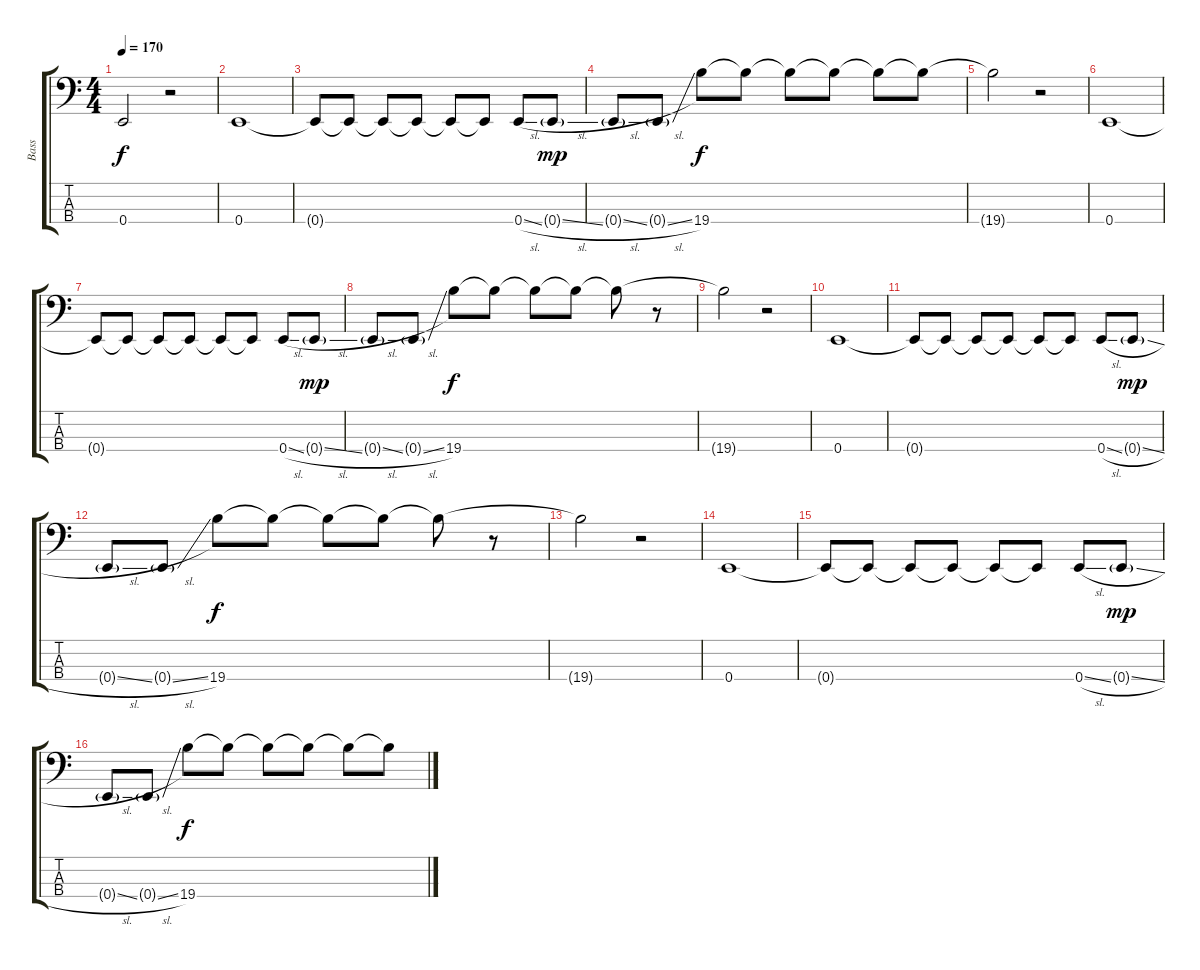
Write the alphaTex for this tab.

\track ("Bass" "Bass") {instrument electricbassfinger}
\staff {score tabs}
\tuning (G2 D2 A1 E1) {hide}
\ts (4 4)
\tempo 170
\clef f4
\ks c
0.4{t}.2{dy f} r.2 |
0.4.1 |
0.4{t}.8 0.4{t}.8 0.4{t}.8 0.4{t}.8 0.4{t}.8 0.4{t}.8 0.4{sl}.8 0.4{sl g}.8{dy mp} |
0.4{sl g}.8 0.4{sl g}.8 19.4.8{dy f} 19.4{t}.8 19.4{t}.8 19.4{t}.8 19.4{t}.8 19.4{t}.8 |
19.4{t}.2 r.2 |
0.4.1 |
0.4{t}.8 0.4{t}.8 0.4{t}.8 0.4{t}.8 0.4{t}.8 0.4{t}.8 0.4{sl}.8 0.4{sl g}.8{dy mp} |
0.4{sl g}.8 0.4{sl g}.8 19.4.8{dy f} 19.4{t}.8 19.4{t}.8 19.4{t}.8 19.4{t}.8 r.8 |
19.4{t}.2 r.2 |
0.4.1 |
0.4{t}.8 0.4{t}.8 0.4{t}.8 0.4{t}.8 0.4{t}.8 0.4{t}.8 0.4{sl}.8 0.4{sl g}.8{dy mp} |
0.4{sl g}.8 0.4{sl g}.8 19.4.8{dy f} 19.4{t}.8 19.4{t}.8 19.4{t}.8 19.4{t}.8 r.8 |
19.4{t}.2 r.2 |
0.4.1 |
0.4{t}.8 0.4{t}.8 0.4{t}.8 0.4{t}.8 0.4{t}.8 0.4{t}.8 0.4{sl}.8 0.4{sl g}.8{dy mp} |
0.4{sl g}.8 0.4{sl g}.8 19.4.8{dy f} 19.4{t}.8 19.4{t}.8 19.4{t}.8 19.4{t}.8 19.4{t}.8
